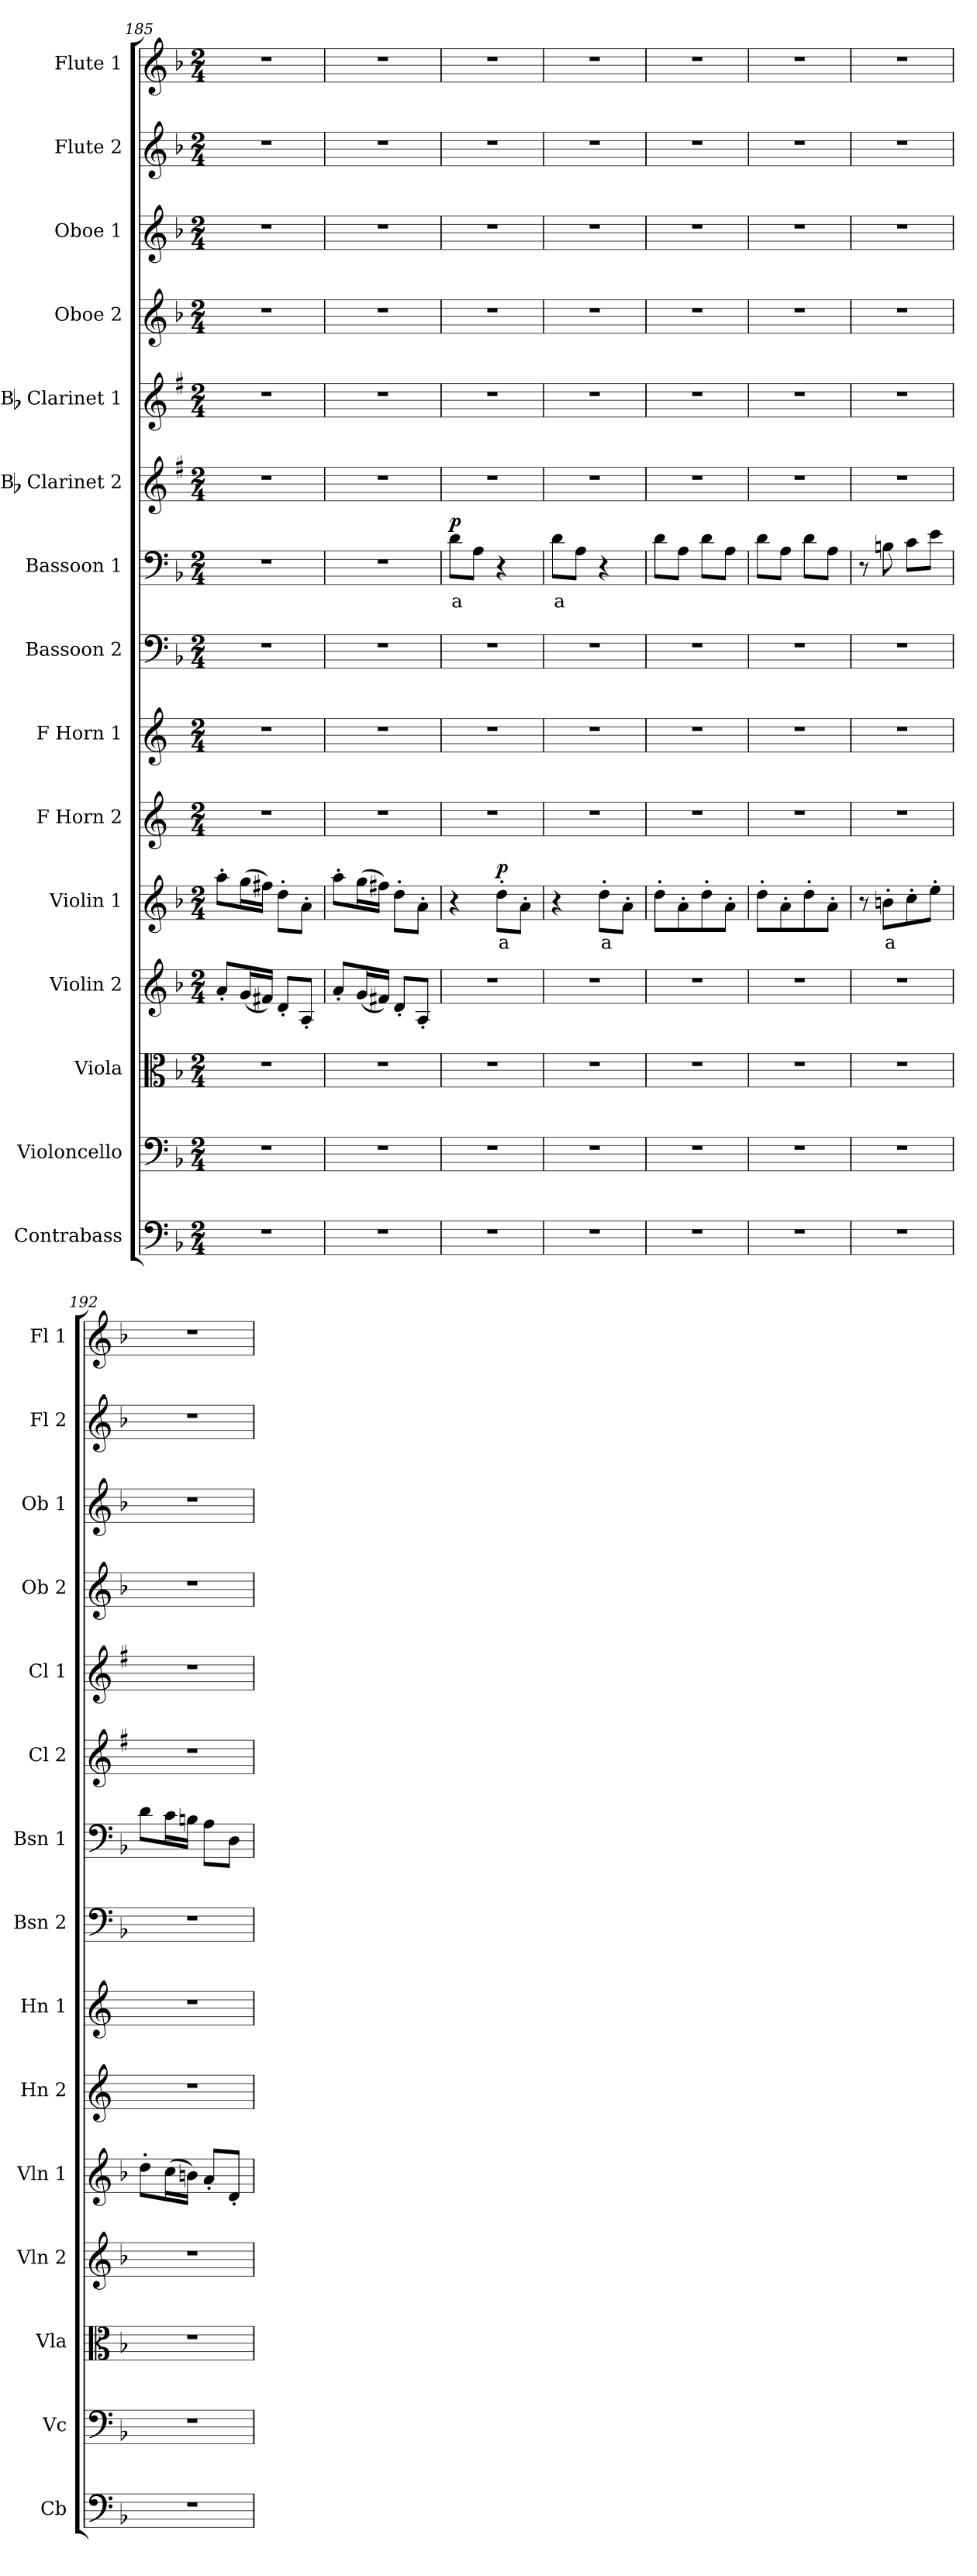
**kern	**kern	**kern	**kern	**kern	**text	**dynam	**kern	**kern	**kern	**kern	**text	**dynam	**kern	**kern	**kern	**kern	**kern	**kern
*part15	*part14	*part13	*part12	*part11	*part11	*part11	*part10	*part9	*part8	*part7	*part7	*part7	*part6	*part5	*part4	*part3	*part2	*part1
*staff15	*staff14	*staff13	*staff12	*staff11	*staff11	*staff11	*staff10	*staff9	*staff8	*staff7	*staff7	*staff7	*staff6	*staff5	*staff4	*staff3	*staff2	*staff1
*I"Contrabass	*I"Violoncello	*I"Viola	*I"Violin 2	*I"Violin 1	*	*	*I"F Horn 2	*I"F Horn 1	*I"Bassoon 2	*I"Bassoon 1	*	*	*I"Bb Clarinet 2	*I"Bb Clarinet 1	*I"Oboe 2	*I"Oboe 1	*I"Flute 2	*I"Flute 1
*I'Cb	*I'Vc	*I'Vla	*I'Vln 2	*I'Vln 1	*	*	*I'Hn 2	*I'Hn 1	*I'Bsn 2	*I'Bsn 1	*	*	*I'Cl 2	*I'Cl 1	*I'Ob 2	*I'Ob 1	*I'Fl 2	*I'Fl 1
*clefF4	*clefF4	*clefC3	*clefG2	*clefG2	*	*	*clefG2	*clefG2	*clefF4	*clefF4	*	*	*clefG2	*clefG2	*clefG2	*clefG2	*clefG2	*clefG2
*ITrd7c12	*	*	*	*	*	*	*ITrd4c7	*ITrd4c7	*	*	*	*	*ITrd1c2	*ITrd1c2	*	*	*	*
*k[b-]	*k[b-]	*k[b-]	*k[b-]	*k[b-]	*	*	*k[b-]	*k[b-]	*k[b-]	*k[b-]	*	*	*k[b-]	*k[b-]	*k[b-]	*k[b-]	*k[b-]	*k[b-]
*M2/4	*M2/4	*M2/4	*M2/4	*M2/4	*	*	*M2/4	*M2/4	*M2/4	*M2/4	*	*	*M2/4	*M2/4	*M2/4	*M2/4	*M2/4	*M2/4
=185	=185	=185	=185	=185	=185	=185	=185	=185	=185	=185	=185	=185	=185	=185	=185	=185	=185	=185
2r	2r	2r	8a'/L	8aa'\L	.	.	2r	2r	2r	2r	.	.	2r	2r	2r	2r	2r	2r
.	.	.	(16g/L	(16gg\L	.	.	.	.	.	.	.	.	.	.	.	.	.	.
.	.	.	16f#X/JJ)	16ff#X\JJ)	.	.	.	.	.	.	.	.	.	.	.	.	.	.
.	.	.	8d'/L	8dd'\L	.	.	.	.	.	.	.	.	.	.	.	.	.	.
.	.	.	8A'/J	8a'\J	.	.	.	.	.	.	.	.	.	.	.	.	.	.
=186	=186	=186	=186	=186	=186	=186	=186	=186	=186	=186	=186	=186	=186	=186	=186	=186	=186	=186
2r	2r	2r	8a'/L	8aa'\L	.	.	2r	2r	2r	2r	.	.	2r	2r	2r	2r	2r	2r
.	.	.	(16g/L	(16gg\L	.	.	.	.	.	.	.	.	.	.	.	.	.	.
.	.	.	16f#X/JJ)	16ff#X\JJ)	.	.	.	.	.	.	.	.	.	.	.	.	.	.
.	.	.	8d'/L	8dd'\L	.	.	.	.	.	.	.	.	.	.	.	.	.	.
.	.	.	8A'/J	8a'\J	.	.	.	.	.	.	.	.	.	.	.	.	.	.
=187	=187	=187	=187	=187	=187	=187	=187	=187	=187	=187	=187	=187	=187	=187	=187	=187	=187	=187
!	!	!	!	!	!	!	!	!	!	!	!LO:LY:b:color=#FF0000	!LO:DY:b	!	!	!	!	!	!
2r	2r	2r	2r	4r	.	.	2r	2r	2r	8d\L	a	p	2r	2r	2r	2r	2r	2r
.	.	.	.	.	.	.	.	.	.	8A\J	.	.	.	.	.	.	.	.
!	!	!	!	!	!LO:LY:b:color=#FF0000	!LO:DY:b	!	!	!	!	!	!	!	!	!	!	!	!
.	.	.	.	8dd'\L	a	p	.	.	.	4r	.	.	.	.	.	.	.	.
.	.	.	.	8a'\J	.	.	.	.	.	.	.	.	.	.	.	.	.	.
=188	=188	=188	=188	=188	=188	=188	=188	=188	=188	=188	=188	=188	=188	=188	=188	=188	=188	=188
!	!	!	!	!	!	!	!	!	!	!	!LO:LY:b:color=#FF0000	!	!	!	!	!	!	!
2r	2r	2r	2r	4r	.	.	2r	2r	2r	8d\L	a	.	2r	2r	2r	2r	2r	2r
.	.	.	.	.	.	.	.	.	.	8A\J	.	.	.	.	.	.	.	.
!	!	!	!	!	!LO:LY:b:color=#FF0000	!	!	!	!	!	!	!	!	!	!	!	!	!
.	.	.	.	8dd'\L	a	.	.	.	.	4r	.	.	.	.	.	.	.	.
.	.	.	.	8a'\J	.	.	.	.	.	.	.	.	.	.	.	.	.	.
=189	=189	=189	=189	=189	=189	=189	=189	=189	=189	=189	=189	=189	=189	=189	=189	=189	=189	=189
2r	2r	2r	2r	8dd'\L	.	.	2r	2r	2r	8d\L	.	.	2r	2r	2r	2r	2r	2r
.	.	.	.	8a'\	.	.	.	.	.	8A\J	.	.	.	.	.	.	.	.
.	.	.	.	8dd'\	.	.	.	.	.	8d\L	.	.	.	.	.	.	.	.
.	.	.	.	8a'\J	.	.	.	.	.	8A\J	.	.	.	.	.	.	.	.
=190	=190	=190	=190	=190	=190	=190	=190	=190	=190	=190	=190	=190	=190	=190	=190	=190	=190	=190
2r	2r	2r	2r	8dd'\L	.	.	2r	2r	2r	8d\L	.	.	2r	2r	2r	2r	2r	2r
.	.	.	.	8a'\	.	.	.	.	.	8A\J	.	.	.	.	.	.	.	.
.	.	.	.	8dd'\	.	.	.	.	.	8d\L	.	.	.	.	.	.	.	.
.	.	.	.	8a'\J	.	.	.	.	.	8A\J	.	.	.	.	.	.	.	.
=191	=191	=191	=191	=191	=191	=191	=191	=191	=191	=191	=191	=191	=191	=191	=191	=191	=191	=191
2r	2r	2r	2r	8r	.	.	2r	2r	2r	8r	.	.	2r	2r	2r	2r	2r	2r
!	!	!	!	!	!LO:LY:b:color=#FF0000	!	!	!	!	!	!	!	!	!	!	!	!	!
.	.	.	.	8bn'\L	a	.	.	.	.	8Bn\	.	.	.	.	.	.	.	.
.	.	.	.	8cc'\	.	.	.	.	.	8c\L	.	.	.	.	.	.	.	.
.	.	.	.	8ee'\J	.	.	.	.	.	8e\J	.	.	.	.	.	.	.	.
=192	=192	=192	=192	=192	=192	=192	=192	=192	=192	=192	=192	=192	=192	=192	=192	=192	=192	=192
2r	2r	2r	2r	8dd'\L	.	.	2r	2r	2r	8d\L	.	.	2r	2r	2r	2r	2r	2r
.	.	.	.	(16cc\L	.	.	.	.	.	16c\L	.	.	.	.	.	.	.	.
.	.	.	.	16bn\JJ)	.	.	.	.	.	16Bn\JJ	.	.	.	.	.	.	.	.
.	.	.	.	8a'/L	.	.	.	.	.	8A\L	.	.	.	.	.	.	.	.
.	.	.	.	8d'/J	.	.	.	.	.	8D\J	.	.	.	.	.	.	.	.
=	=	=	=	=	=	=	=	=	=	=	=	=	=	=	=	=	=	=
*-	*-	*-	*-	*-	*-	*-	*-	*-	*-	*-	*-	*-	*-	*-	*-	*-	*-	*-
